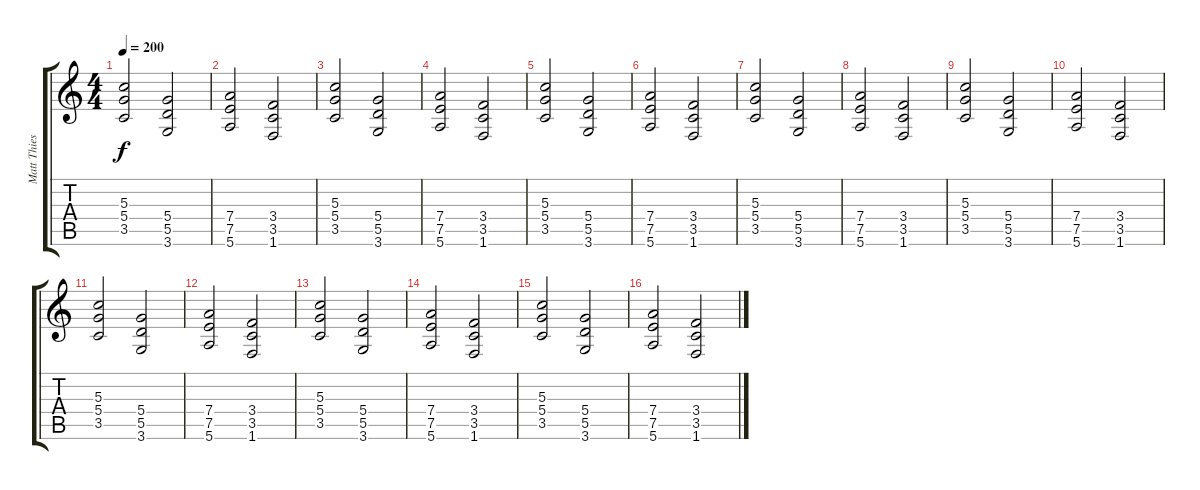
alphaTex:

\track ("Matt Thiesen" "Matt Thies") {instrument distortionguitar}
\staff {score tabs}
\tuning (E4 B3 G3 D3 A2 E2) {hide}
\ts (4 4)
\tempo 200
\clef g2
\ks c
(5.3 5.4 3.5).2{dy f} (5.4 5.5 3.6).2 |
(7.4 7.5 5.6).2 (3.4 3.5 1.6).2 |
(5.3 5.4 3.5).2 (5.4 5.5 3.6).2 |
(7.4 7.5 5.6).2 (3.4 3.5 1.6).2 |
(5.3 5.4 3.5).2 (5.4 5.5 3.6).2 |
(7.4 7.5 5.6).2 (3.4 3.5 1.6).2 |
(5.3 5.4 3.5).2 (5.4 5.5 3.6).2 |
(7.4 7.5 5.6).2 (3.4 3.5 1.6).2 |
(5.3 5.4 3.5).2 (5.4 5.5 3.6).2 |
(7.4 7.5 5.6).2 (3.4 3.5 1.6).2 |
(5.3 5.4 3.5).2 (5.4 5.5 3.6).2 |
(7.4 7.5 5.6).2 (3.4 3.5 1.6).2 |
(5.3 5.4 3.5).2 (5.4 5.5 3.6).2 |
(7.4 7.5 5.6).2 (3.4 3.5 1.6).2 |
(5.3 5.4 3.5).2 (5.4 5.5 3.6).2 |
(7.4 7.5 5.6).2 (3.4 3.5 1.6).2
